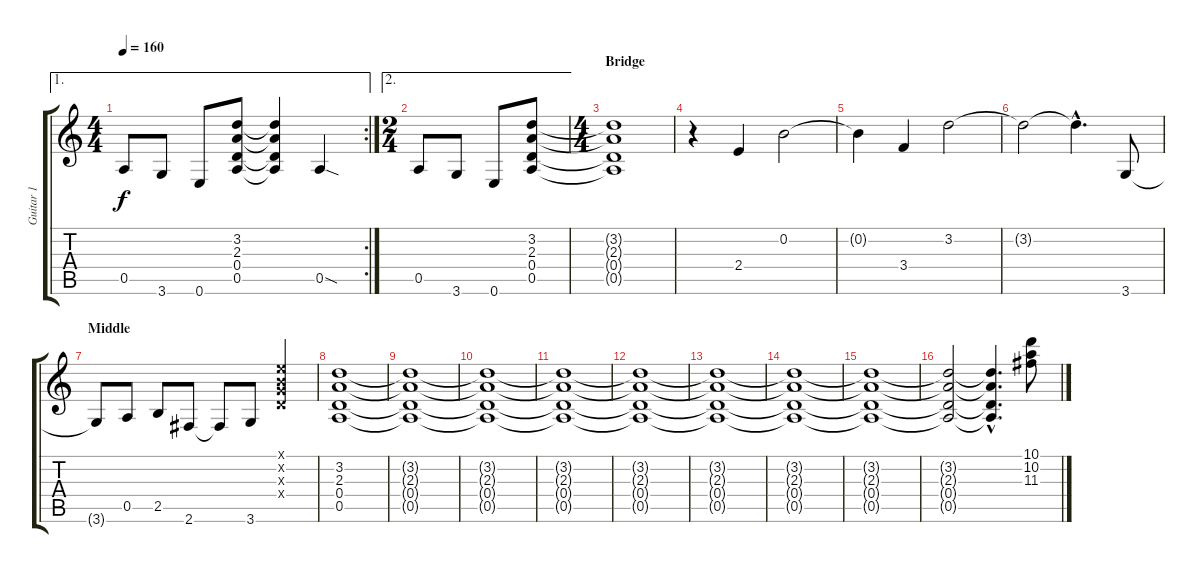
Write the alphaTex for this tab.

\track ("Guitar 1" "Guitar 1") {instrument distortionguitar}
\staff {score tabs}
\tuning (E4 B3 G3 D3 A2 E2) {hide}
\ae 1
\rc 2
\ts (4 4)
\tempo 160
\clef g2
\ks c
0.5.8{dy f} 3.6.8 0.6.8 (3.2 2.3 0.4 0.5).8 (3.2{t} 2.3{t} 0.4{t} 0.5{t}).4 0.5{sod}.4 |
\ae 2
\ts (2 4)
0.5.8 3.6.8 0.6.8 (3.2 2.3 0.4 0.5).8 |
\ts (4 4)
\section ("" "Bridge")
(3.2{t} 2.3{t} 0.4{t} 0.5{t}).1 |
r.4 2.4.4 0.2.2 |
0.2{t}.4 3.4.4 3.2.2 |
3.2{t}.2 3.2{hac t}.4{d} 3.6.8 |
\section ("" "Middle")
3.6{t}.8 0.5.8 2.5.8 2.6.8 2.6{t}.8 3.6.8 (0.1{x} 0.2{x} 0.3{x} 0.4{x}).4 |
(3.2 2.3 0.4 0.5).1 |
(3.2{t} 2.3{t} 0.4{t} 0.5{t}).1 |
(3.2{t} 2.3{t} 0.4{t} 0.5{t}).1 |
(3.2{t} 2.3{t} 0.4{t} 0.5{t}).1 |
(3.2{t} 2.3{t} 0.4{t} 0.5{t}).1 |
(3.2{t} 2.3{t} 0.4{t} 0.5{t}).1 |
(3.2{t} 2.3{t} 0.4{t} 0.5{t}).1 |
(3.2{t} 2.3{t} 0.4{t} 0.5{t}).1 |
(3.2{t} 2.3{t} 0.4{t} 0.5{t}).2 (3.2{hac t} 2.3{hac t} 0.4{hac t} 0.5{hac t}).4{d} (10.1 10.2 11.3).8
